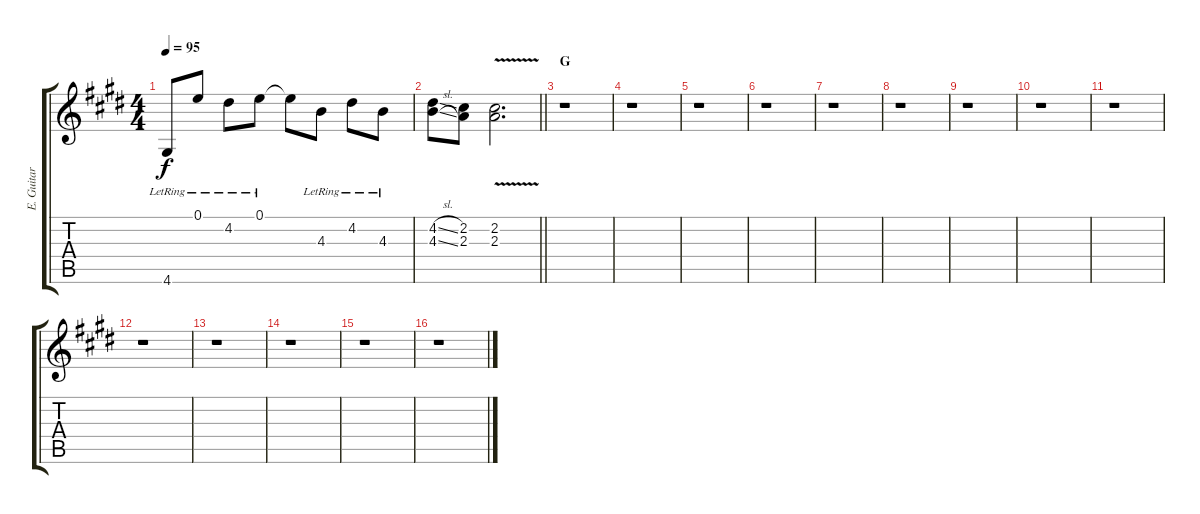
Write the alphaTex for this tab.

\track ("E. Guitar II" "E. Guitar ") {instrument overdrivenguitar}
\staff {score tabs}
\tuning (E4 B3 G3 D3 A2 E2) {hide}
\ts (4 4)
\tempo 95
\clef g2
\ks e
4.6{lr}.8{dy f} 0.1{lr}.8 4.2{lr}.8 0.1{lr}.8 0.1{t}.8 4.3{lr}.8 4.2{lr}.8 4.3{lr}.8 |
\barLineRight lightlight
(4.2{sl} 4.3{sl}).8 (2.2 2.3).8 (2.2{v} 2.3{v}).2{d} |
\section ("" "G")
r.1 |
r.1 |
r.1 |
r.1 |
r.1 |
r.1 |
r.1 |
r.1 |
r.1 |
r.1 |
r.1 |
r.1 |
r.1 |
r.1
